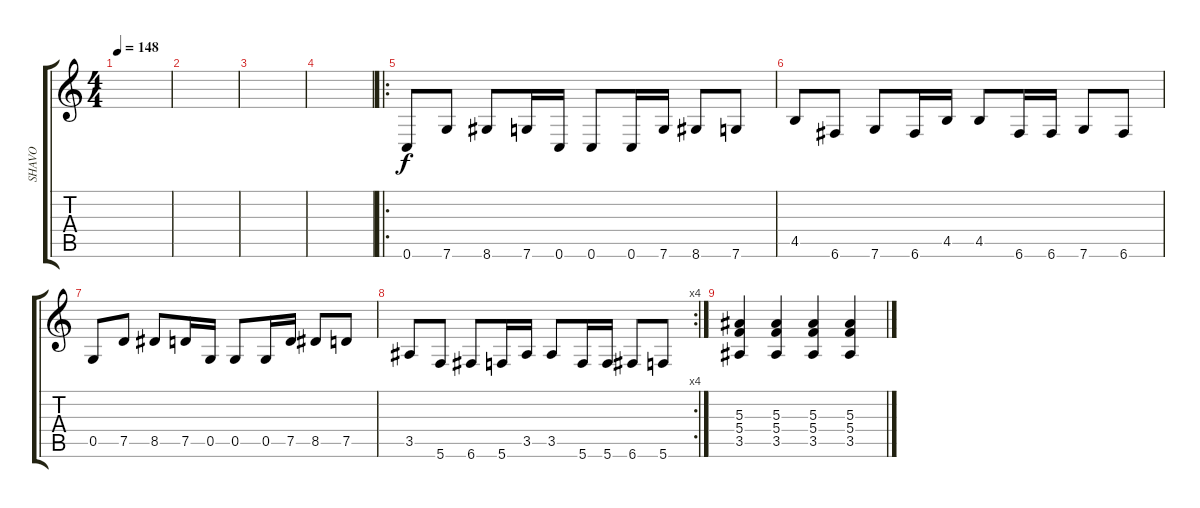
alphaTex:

\track ("SHAVO" "SHAVO") {instrument electricbassfinger}
\staff {score tabs}
\tuning (D4 A3 F3 C3 G2 C2) {hide}
\ts (4 4)
\tempo 148
\clef g2
\ks c
|
|
|
|
\ro
0.6.8 7.6.8 8.6.8 7.6.16 0.6.16 0.6.8 0.6.16 7.6.16 8.6.8 7.6.8 |
4.5.8 6.6.8 7.6.8 6.6.16 4.5.16 4.5.8 6.6.16 6.6.16 7.6.8 6.6.8 |
0.5.8 7.5.8 8.5.8 7.5.16 0.5.16 0.5.8 0.5.16 7.5.16 8.5.8 7.5.8 |
\rc 4
3.5.8 5.6.8 6.6.8 5.6.16 3.5.16 3.5.8 5.6.16 5.6.16 6.6.8 5.6.8 |
(5.3 5.4 3.5).4 (5.3 5.4 3.5).4 (5.3 5.4 3.5).4 (5.3 5.4 3.5).4
